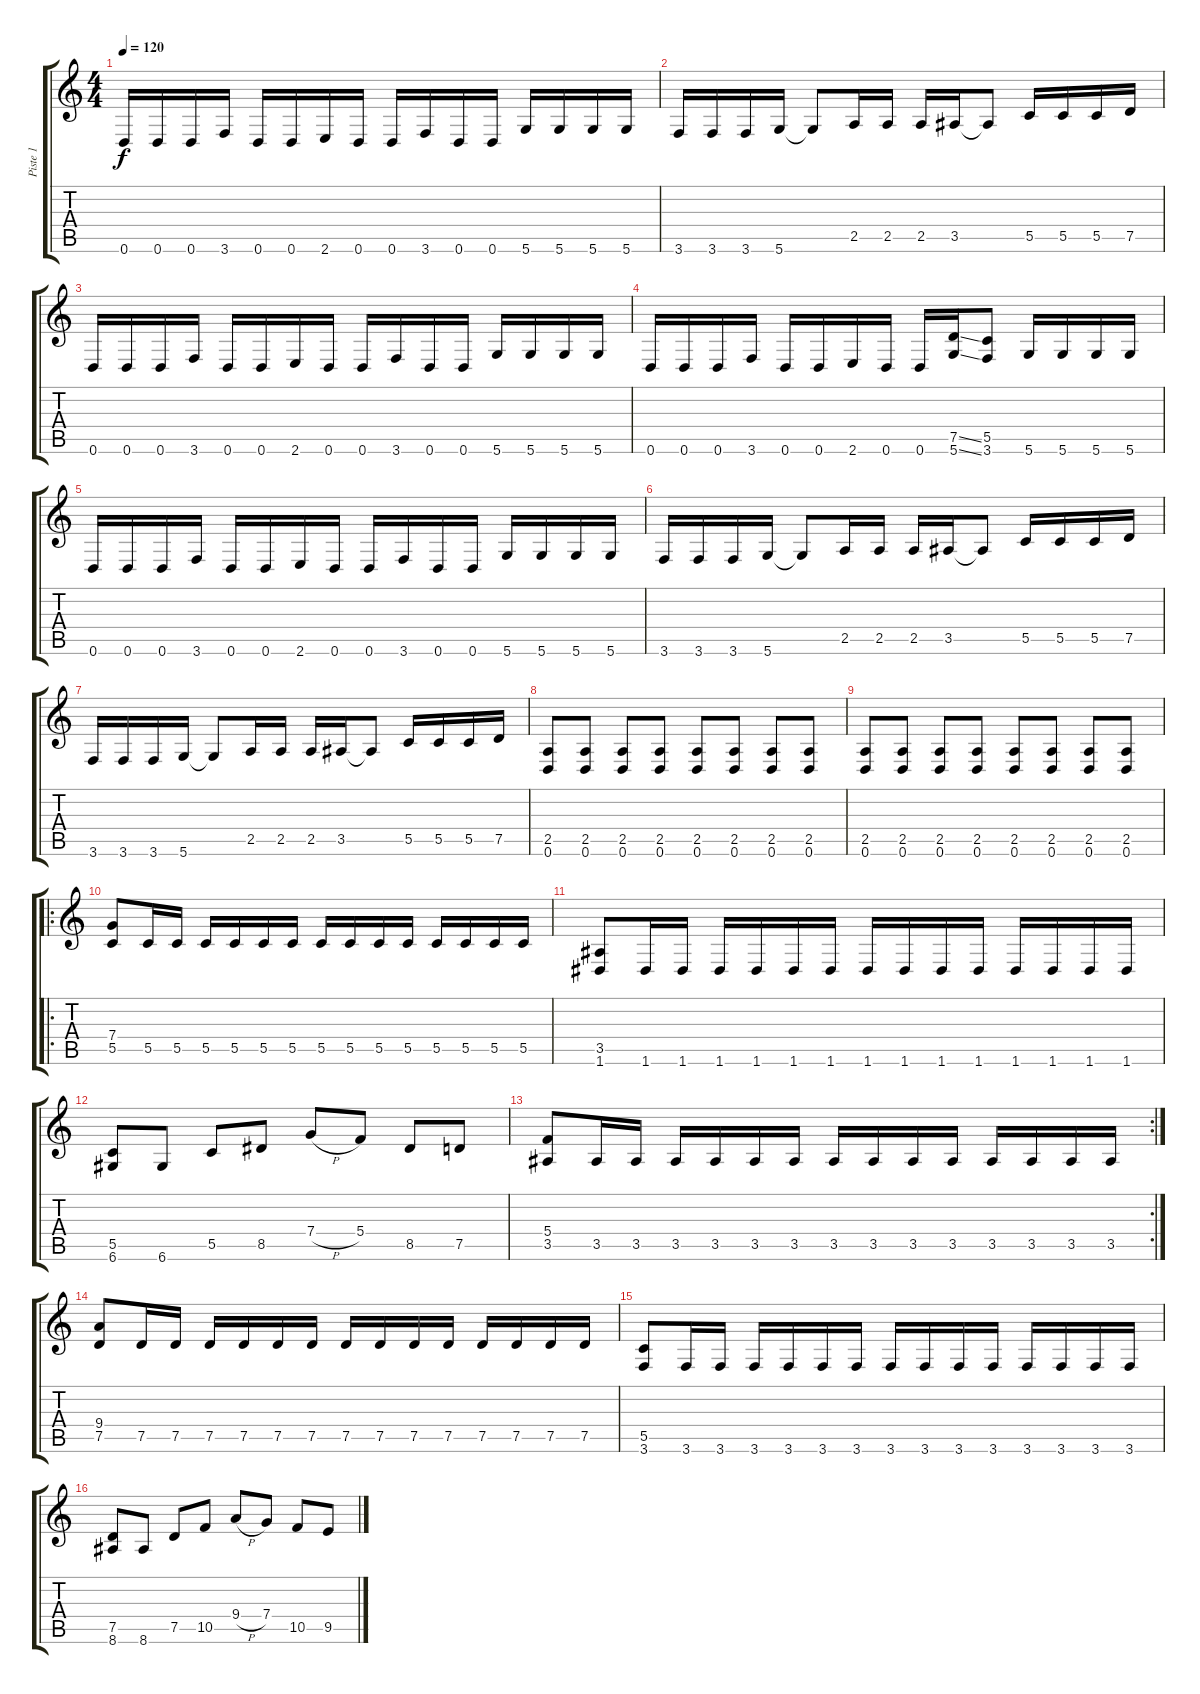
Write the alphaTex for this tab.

\track ("Piste 1" "Piste 1") {instrument overdrivenguitar}
\staff {score tabs}
\tuning (D4 A3 F3 C3 G2 D2) {hide}
\ts (4 4)
\tempo 120
\clef g2
\ks c
0.6.16{dy f} 0.6.16 0.6.16 3.6.16 0.6.16 0.6.16 2.6.16 0.6.16 0.6.16 3.6.16 0.6.16 0.6.16 5.6.16 5.6.16 5.6.16 5.6.16 |
3.6.16 3.6.16 3.6.16 5.6.16 5.6{t}.8 2.5.16 2.5.16 2.5.16 3.5.16 3.5{t}.8 5.5.16 5.5.16 5.5.16 7.5.16 |
0.6.16 0.6.16 0.6.16 3.6.16 0.6.16 0.6.16 2.6.16 0.6.16 0.6.16 3.6.16 0.6.16 0.6.16 5.6.16 5.6.16 5.6.16 5.6.16 |
0.6.16 0.6.16 0.6.16 3.6.16 0.6.16 0.6.16 2.6.16 0.6.16 0.6.16 (7.5{ss} 5.6{ss}).16 (5.5 3.6).8 5.6.16 5.6.16 5.6.16 5.6.16 |
0.6.16 0.6.16 0.6.16 3.6.16 0.6.16 0.6.16 2.6.16 0.6.16 0.6.16 3.6.16 0.6.16 0.6.16 5.6.16 5.6.16 5.6.16 5.6.16 |
3.6.16 3.6.16 3.6.16 5.6.16 5.6{t}.8 2.5.16 2.5.16 2.5.16 3.5.16 3.5{t}.8 5.5.16 5.5.16 5.5.16 7.5.16 |
3.6.16 3.6.16 3.6.16 5.6.16 5.6{t}.8 2.5.16 2.5.16 2.5.16 3.5.16 3.5{t}.8 5.5.16 5.5.16 5.5.16 7.5.16 |
(2.5 0.6).8 (2.5 0.6).8 (2.5 0.6).8 (2.5 0.6).8 (2.5 0.6).8 (2.5 0.6).8 (2.5 0.6).8 (2.5 0.6).8 |
(2.5 0.6).8 (2.5 0.6).8 (2.5 0.6).8 (2.5 0.6).8 (2.5 0.6).8 (2.5 0.6).8 (2.5 0.6).8 (2.5 0.6).8 |
\ro
(7.4 5.5).8 5.5.16 5.5.16 5.5.16 5.5.16 5.5.16 5.5.16 5.5.16 5.5.16 5.5.16 5.5.16 5.5.16 5.5.16 5.5.16 5.5.16 |
(3.5 1.6).8 1.6.16 1.6.16 1.6.16 1.6.16 1.6.16 1.6.16 1.6.16 1.6.16 1.6.16 1.6.16 1.6.16 1.6.16 1.6.16 1.6.16 |
(5.5 6.6).8 6.6.8 5.5.8 8.5.8 7.4{h}.8 5.4.8 8.5.8 7.5.8 |
\rc 2
(5.4 3.5).8 3.5.16 3.5.16 3.5.16 3.5.16 3.5.16 3.5.16 3.5.16 3.5.16 3.5.16 3.5.16 3.5.16 3.5.16 3.5.16 3.5.16 |
(9.4 7.5).8 7.5.16 7.5.16 7.5.16 7.5.16 7.5.16 7.5.16 7.5.16 7.5.16 7.5.16 7.5.16 7.5.16 7.5.16 7.5.16 7.5.16 |
(5.5 3.6).8 3.6.16 3.6.16 3.6.16 3.6.16 3.6.16 3.6.16 3.6.16 3.6.16 3.6.16 3.6.16 3.6.16 3.6.16 3.6.16 3.6.16 |
(7.5 8.6).8 8.6.8 7.5.8 10.5.8 9.4{h}.8 7.4.8 10.5.8 9.5.8
